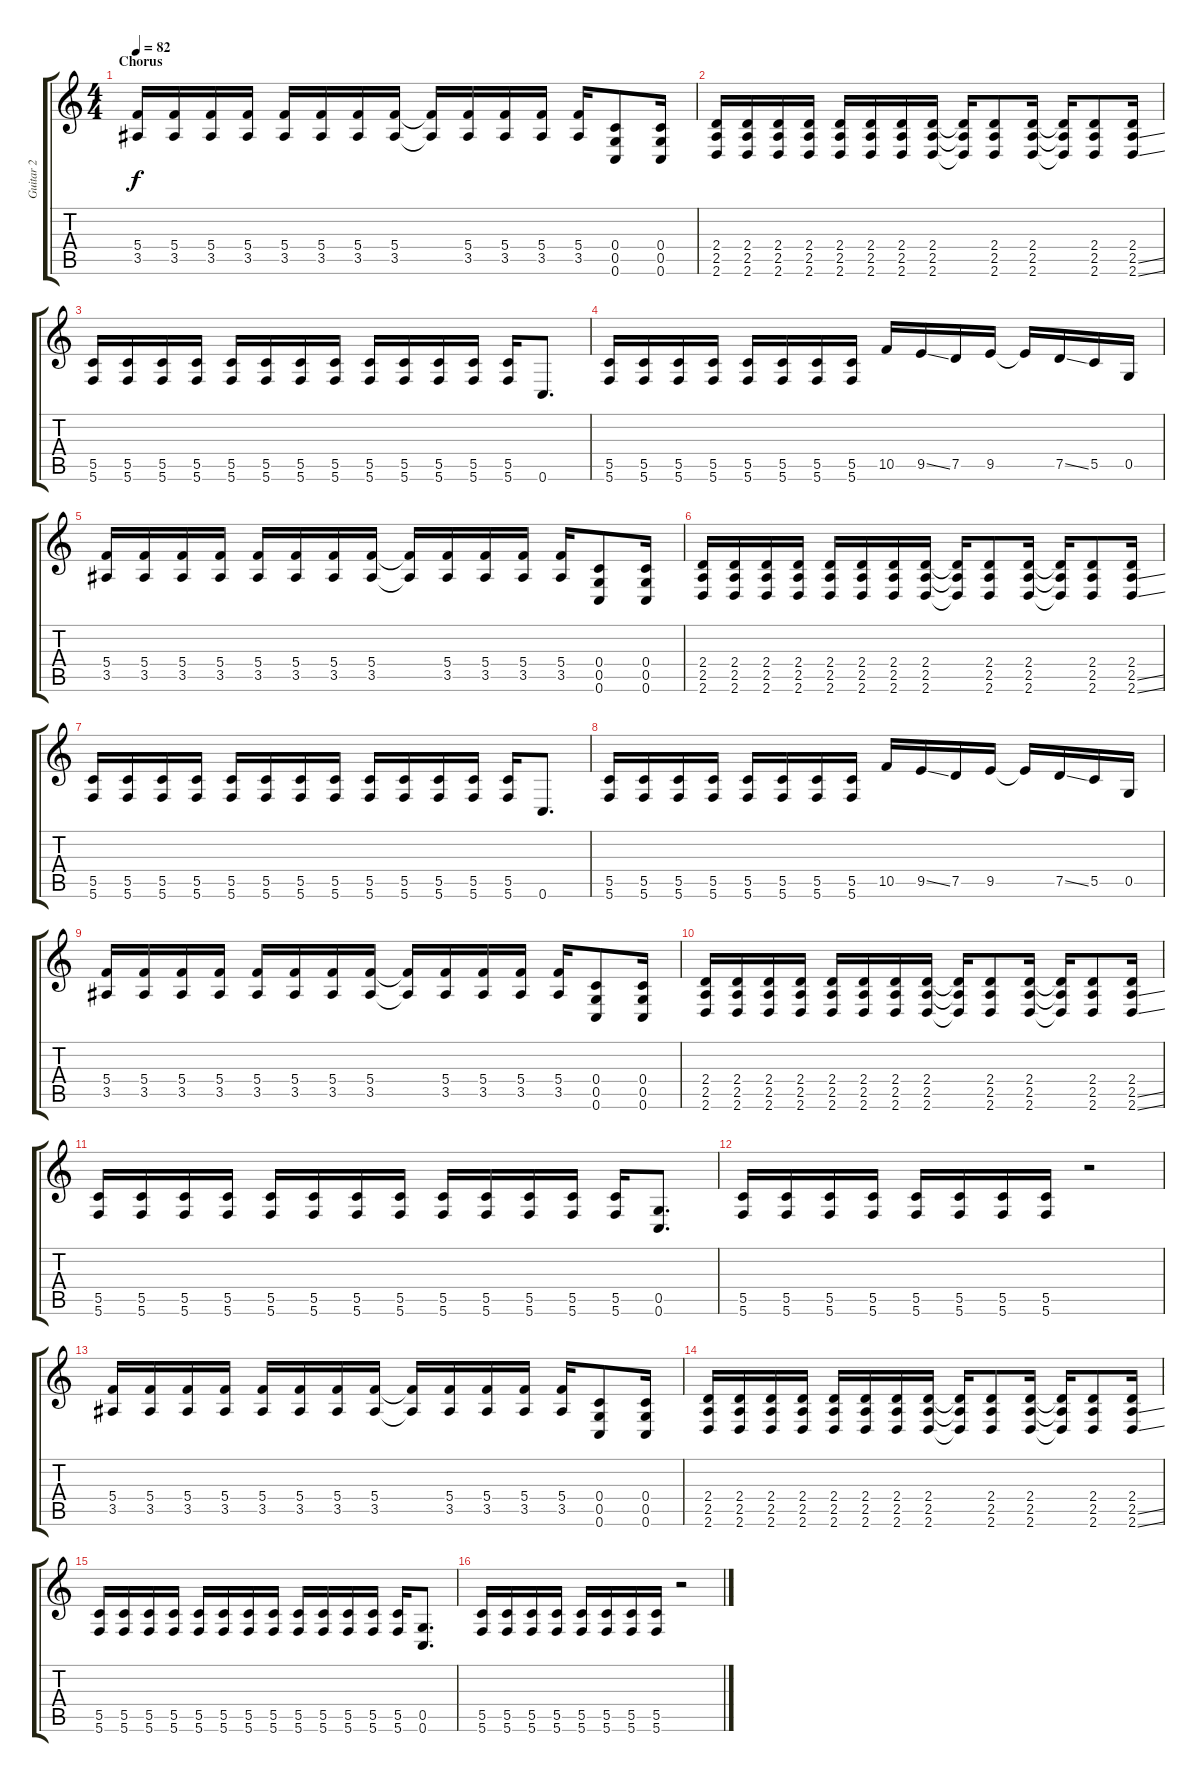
\track ("Guitar 2" "Guitar 2") {instrument distortionguitar}
\staff {score tabs}
\tuning (D4 A3 F3 C3 G2 C2) {hide}
\ts (4 4)
\section ("" "Chorus")
\tempo 82
\clef g2
\ks c
(5.4 3.5).16{dy f} (5.4 3.5).16 (5.4 3.5).16 (5.4 3.5).16 (5.4 3.5).16 (5.4 3.5).16 (5.4 3.5).16 (5.4 3.5).16 (5.4{t} 3.5{t}).16 (5.4 3.5).16 (5.4 3.5).16 (5.4 3.5).16 (5.4 3.5).16 (0.4 0.5 0.6).8 (0.4 0.5 0.6).16 |
(2.4 2.5 2.6).16 (2.4 2.5 2.6).16 (2.4 2.5 2.6).16 (2.4 2.5 2.6).16 (2.4 2.5 2.6).16 (2.4 2.5 2.6).16 (2.4 2.5 2.6).16 (2.4 2.5 2.6).16 (2.4{t} 2.5{t} 2.6{t}).16 (2.4 2.5 2.6).8 (2.4 2.5 2.6).16 (2.4{t} 2.5{t} 2.6{t}).16 (2.4 2.5 2.6).8 (2.4 2.5{ss} 2.6{ss}).16 |
(5.5 5.6).16 (5.5 5.6).16 (5.5 5.6).16 (5.5 5.6).16 (5.5 5.6).16 (5.5 5.6).16 (5.5 5.6).16 (5.5 5.6).16 (5.5 5.6).16 (5.5 5.6).16 (5.5 5.6).16 (5.5 5.6).16 (5.5 5.6).16 0.6.8{d} |
(5.5 5.6).16 (5.5 5.6).16 (5.5 5.6).16 (5.5 5.6).16 (5.5 5.6).16 (5.5 5.6).16 (5.5 5.6).16 (5.5 5.6).16 10.5.16 9.5{ss}.16 7.5.16 9.5.16 9.5{t}.16 7.5{ss}.16 5.5.16 0.5.16 |
(5.4 3.5).16 (5.4 3.5).16 (5.4 3.5).16 (5.4 3.5).16 (5.4 3.5).16 (5.4 3.5).16 (5.4 3.5).16 (5.4 3.5).16 (5.4{t} 3.5{t}).16 (5.4 3.5).16 (5.4 3.5).16 (5.4 3.5).16 (5.4 3.5).16 (0.4 0.5 0.6).8 (0.4 0.5 0.6).16 |
(2.4 2.5 2.6).16 (2.4 2.5 2.6).16 (2.4 2.5 2.6).16 (2.4 2.5 2.6).16 (2.4 2.5 2.6).16 (2.4 2.5 2.6).16 (2.4 2.5 2.6).16 (2.4 2.5 2.6).16 (2.4{t} 2.5{t} 2.6{t}).16 (2.4 2.5 2.6).8 (2.4 2.5 2.6).16 (2.4{t} 2.5{t} 2.6{t}).16 (2.4 2.5 2.6).8 (2.4 2.5{ss} 2.6{ss}).16 |
(5.5 5.6).16 (5.5 5.6).16 (5.5 5.6).16 (5.5 5.6).16 (5.5 5.6).16 (5.5 5.6).16 (5.5 5.6).16 (5.5 5.6).16 (5.5 5.6).16 (5.5 5.6).16 (5.5 5.6).16 (5.5 5.6).16 (5.5 5.6).16 0.6.8{d} |
(5.5 5.6).16 (5.5 5.6).16 (5.5 5.6).16 (5.5 5.6).16 (5.5 5.6).16 (5.5 5.6).16 (5.5 5.6).16 (5.5 5.6).16 10.5.16 9.5{ss}.16 7.5.16 9.5.16 9.5{t}.16 7.5{ss}.16 5.5.16 0.5.16 |
(5.4 3.5).16 (5.4 3.5).16 (5.4 3.5).16 (5.4 3.5).16 (5.4 3.5).16 (5.4 3.5).16 (5.4 3.5).16 (5.4 3.5).16 (5.4{t} 3.5{t}).16 (5.4 3.5).16 (5.4 3.5).16 (5.4 3.5).16 (5.4 3.5).16 (0.4 0.5 0.6).8 (0.4 0.5 0.6).16 |
(2.4 2.5 2.6).16 (2.4 2.5 2.6).16 (2.4 2.5 2.6).16 (2.4 2.5 2.6).16 (2.4 2.5 2.6).16 (2.4 2.5 2.6).16 (2.4 2.5 2.6).16 (2.4 2.5 2.6).16 (2.4{t} 2.5{t} 2.6{t}).16 (2.4 2.5 2.6).8 (2.4 2.5 2.6).16 (2.4{t} 2.5{t} 2.6{t}).16 (2.4 2.5 2.6).8 (2.4 2.5{ss} 2.6{ss}).16 |
(5.5 5.6).16 (5.5 5.6).16 (5.5 5.6).16 (5.5 5.6).16 (5.5 5.6).16 (5.5 5.6).16 (5.5 5.6).16 (5.5 5.6).16 (5.5 5.6).16 (5.5 5.6).16 (5.5 5.6).16 (5.5 5.6).16 (5.5 5.6).16 (0.5 0.6).8{d} |
(5.5 5.6).16 (5.5 5.6).16 (5.5 5.6).16 (5.5 5.6).16 (5.5 5.6).16 (5.5 5.6).16 (5.5 5.6).16 (5.5 5.6).16 r.2 |
(5.4 3.5).16 (5.4 3.5).16 (5.4 3.5).16 (5.4 3.5).16 (5.4 3.5).16 (5.4 3.5).16 (5.4 3.5).16 (5.4 3.5).16 (5.4{t} 3.5{t}).16 (5.4 3.5).16 (5.4 3.5).16 (5.4 3.5).16 (5.4 3.5).16 (0.4 0.5 0.6).8 (0.4 0.5 0.6).16 |
(2.4 2.5 2.6).16 (2.4 2.5 2.6).16 (2.4 2.5 2.6).16 (2.4 2.5 2.6).16 (2.4 2.5 2.6).16 (2.4 2.5 2.6).16 (2.4 2.5 2.6).16 (2.4 2.5 2.6).16 (2.4{t} 2.5{t} 2.6{t}).16 (2.4 2.5 2.6).8 (2.4 2.5 2.6).16 (2.4{t} 2.5{t} 2.6{t}).16 (2.4 2.5 2.6).8 (2.4 2.5{ss} 2.6{ss}).16 |
(5.5 5.6).16 (5.5 5.6).16 (5.5 5.6).16 (5.5 5.6).16 (5.5 5.6).16 (5.5 5.6).16 (5.5 5.6).16 (5.5 5.6).16 (5.5 5.6).16 (5.5 5.6).16 (5.5 5.6).16 (5.5 5.6).16 (5.5 5.6).16 (0.5 0.6).8{d} |
(5.5 5.6).16 (5.5 5.6).16 (5.5 5.6).16 (5.5 5.6).16 (5.5 5.6).16 (5.5 5.6).16 (5.5 5.6).16 (5.5 5.6).16 r.2
